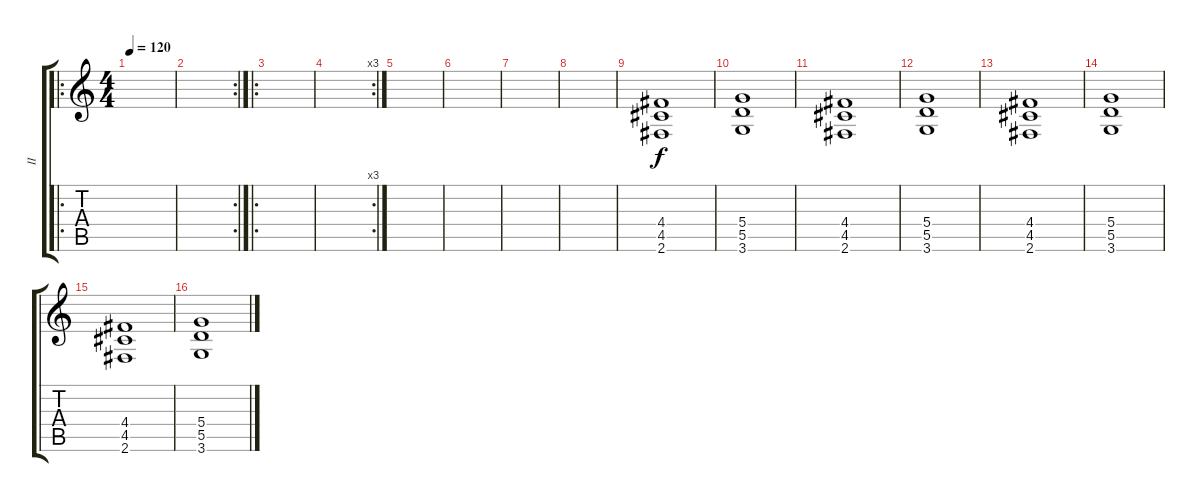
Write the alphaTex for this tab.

\track ("II" "II") {instrument distortionguitar}
\staff {score tabs}
\tuning (E4 B3 G3 D3 A2 E2) {hide}
\ro
\ts (4 4)
\tempo 120
\clef g2
\ks c
|
\rc 2
|
\ro
|
\rc 3
|
|
|
|
|
(4.4 4.5 2.6).1 |
(5.4 5.5 3.6).1 |
(4.4 4.5 2.6).1 |
(5.4 5.5 3.6).1 |
(4.4 4.5 2.6).1 |
(5.4 5.5 3.6).1 |
(4.4 4.5 2.6).1 |
(5.4 5.5 3.6).1
